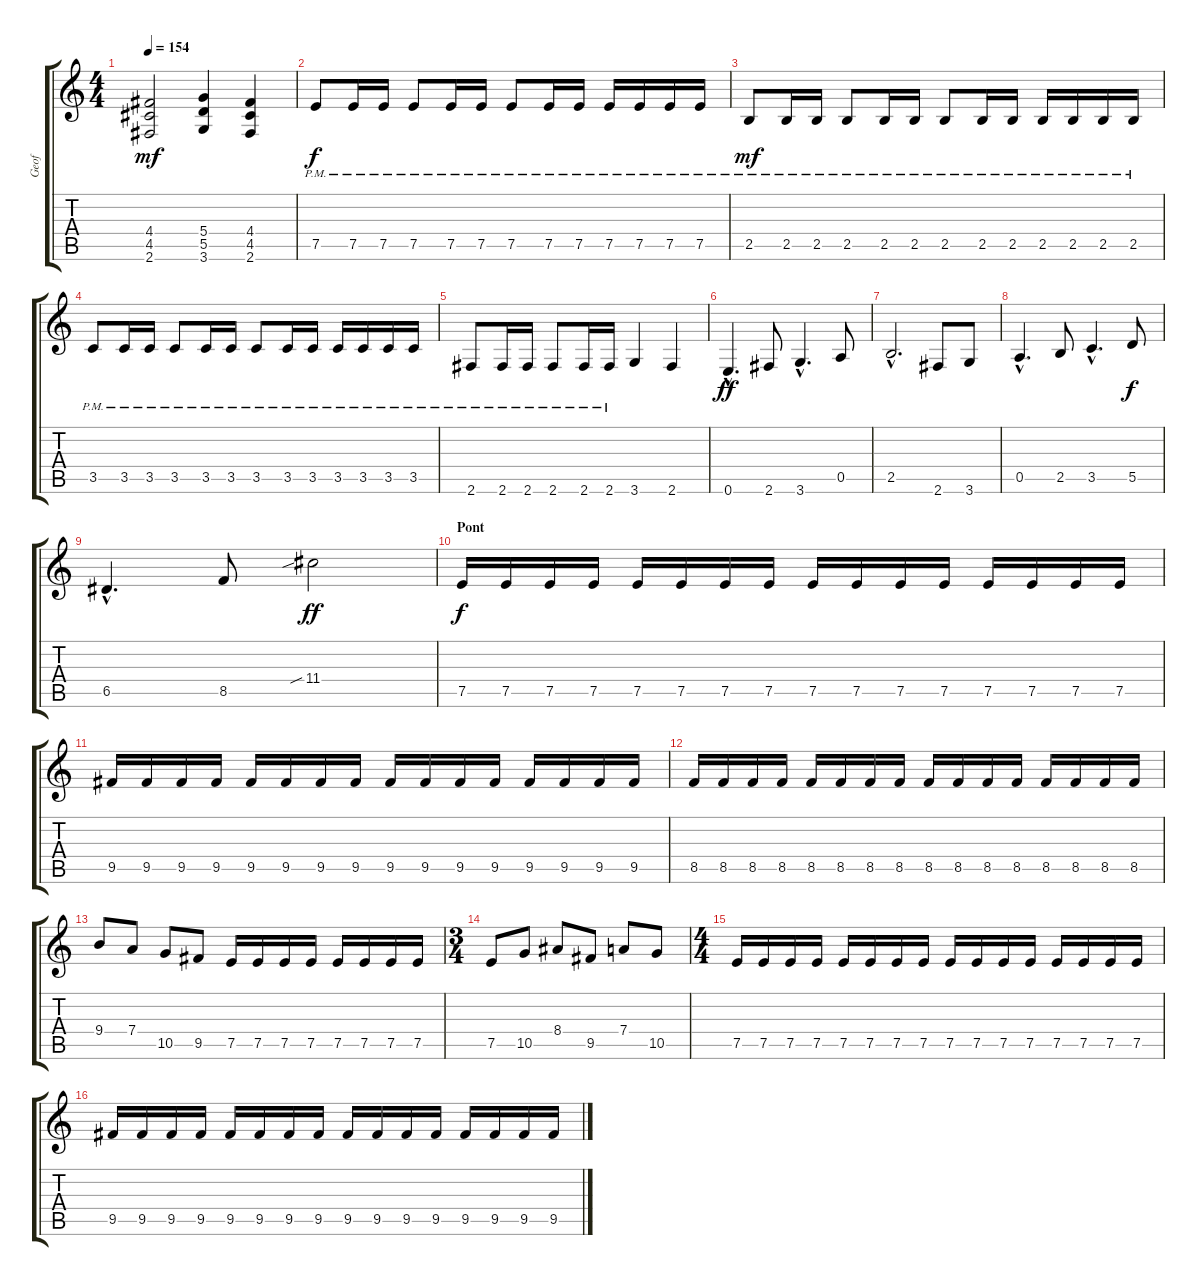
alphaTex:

\track ("Geof" "Geof") {instrument distortionguitar}
\staff {score tabs}
\tuning (E4 B3 G3 D3 A2 E2) {hide}
\ts (4 4)
\tempo 154
\clef g2
\ks c
(4.4 4.5 2.6).2{dy mf} (5.4 5.5 3.6).4 (4.4 4.5 2.6).4 |
7.5{pm}.8{dy f} 7.5{pm}.16 7.5{pm}.16 7.5{pm}.8 7.5{pm}.16 7.5{pm}.16 7.5{pm}.8 7.5{pm}.16 7.5{pm}.16 7.5{pm}.16 7.5{pm}.16 7.5{pm}.16 7.5{pm}.16 |
2.5{pm}.8{dy mf} 2.5{pm}.16 2.5{pm}.16 2.5{pm}.8 2.5{pm}.16 2.5{pm}.16 2.5{pm}.8 2.5{pm}.16 2.5{pm}.16 2.5{pm}.16 2.5{pm}.16 2.5{pm}.16 2.5{pm}.16 |
3.5{pm}.8 3.5{pm}.16 3.5{pm}.16 3.5{pm}.8 3.5{pm}.16 3.5{pm}.16 3.5{pm}.8 3.5{pm}.16 3.5{pm}.16 3.5{pm}.16 3.5{pm}.16 3.5{pm}.16 3.5{pm}.16 |
2.6{pm}.8 2.6{pm}.16 2.6{pm}.16 2.6{pm}.8 2.6{pm}.16 2.6{pm}.16 3.6.4 2.6.4 |
0.6{hac}.4{d dy ff} 2.6.8 3.6{hac}.4{d} 0.5.8 |
2.5{hac}.2{d} 2.6.8 3.6.8 |
0.5{hac}.4{d} 2.5.8 3.5{hac}.4{d} 5.5.8{dy f} |
6.5{hac}.4{d} 8.5.8 11.4{sib}.2{dy ff} |
\section ("" "Pont")
7.5.16{dy f} 7.5.16 7.5.16 7.5.16 7.5.16 7.5.16 7.5.16 7.5.16 7.5.16 7.5.16 7.5.16 7.5.16 7.5.16 7.5.16 7.5.16 7.5.16 |
9.5.16 9.5.16 9.5.16 9.5.16 9.5.16 9.5.16 9.5.16 9.5.16 9.5.16 9.5.16 9.5.16 9.5.16 9.5.16 9.5.16 9.5.16 9.5.16 |
8.5.16 8.5.16 8.5.16 8.5.16 8.5.16 8.5.16 8.5.16 8.5.16 8.5.16 8.5.16 8.5.16 8.5.16 8.5.16 8.5.16 8.5.16 8.5.16 |
9.4.8 7.4.8 10.5.8 9.5.8 7.5.16 7.5.16 7.5.16 7.5.16 7.5.16 7.5.16 7.5.16 7.5.16 |
\ts (3 4)
7.5.8 10.5.8 8.4.8 9.5.8 7.4.8 10.5.8 |
\ts (4 4)
7.5.16 7.5.16 7.5.16 7.5.16 7.5.16 7.5.16 7.5.16 7.5.16 7.5.16 7.5.16 7.5.16 7.5.16 7.5.16 7.5.16 7.5.16 7.5.16 |
9.5.16 9.5.16 9.5.16 9.5.16 9.5.16 9.5.16 9.5.16 9.5.16 9.5.16 9.5.16 9.5.16 9.5.16 9.5.16 9.5.16 9.5.16 9.5.16
